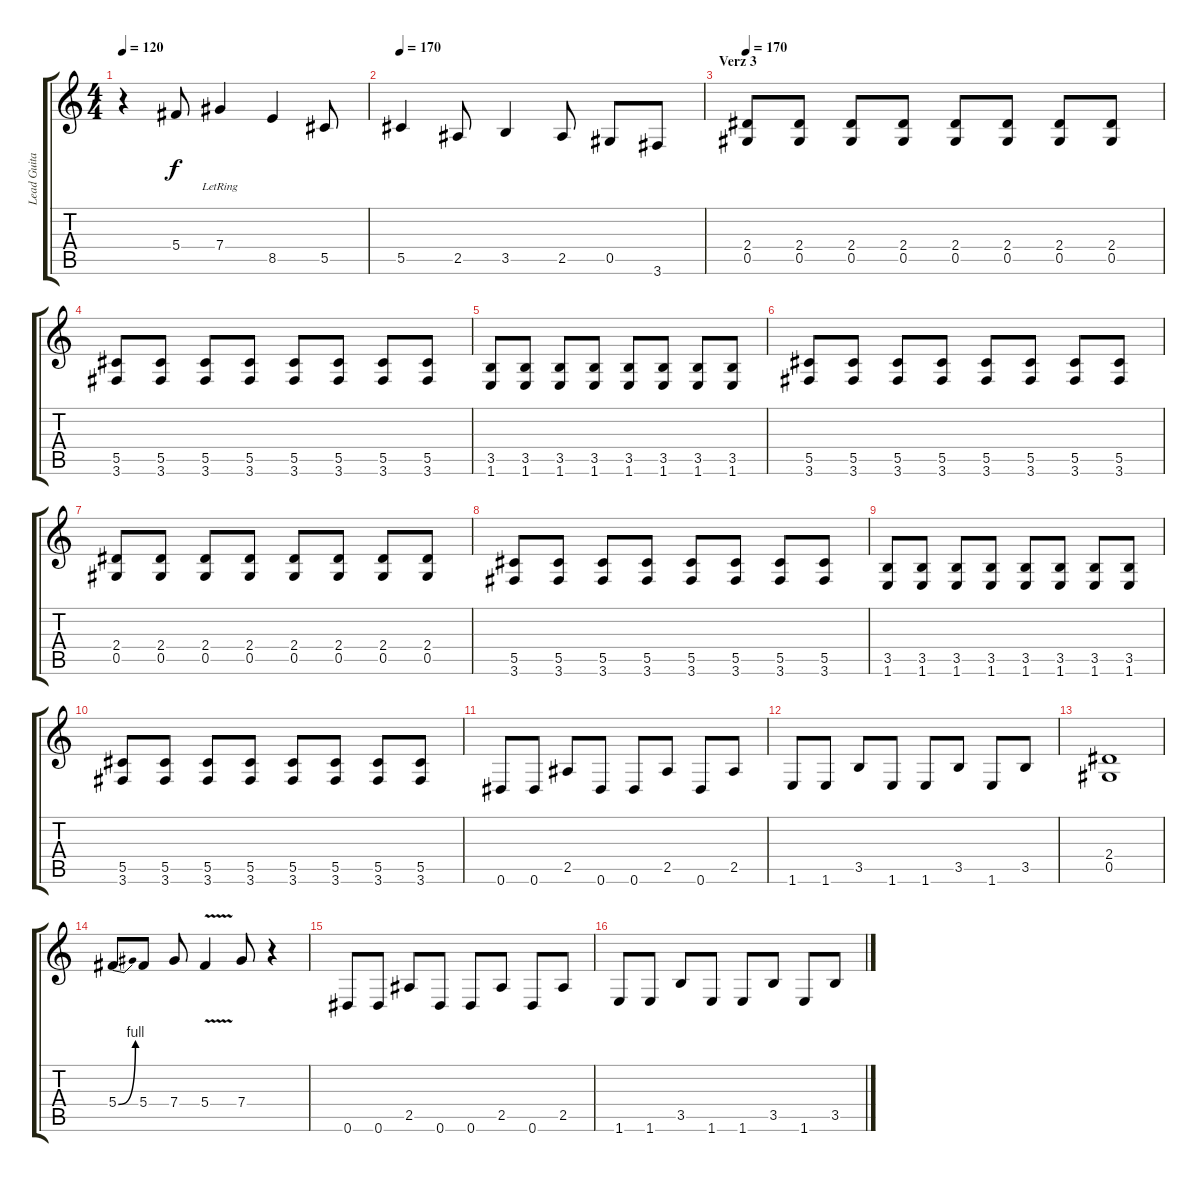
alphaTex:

\track ("Lead Guitar - Joni" "Lead Guita") {instrument overdrivenguitar}
\staff {score tabs}
\tuning (Eb4 Bb3 Gb3 Db3 Ab2 Eb2) {hide}
\ts (4 4)
\tempo 120
\clef g2
\ks c
r.4{dy mp} 5.4.8{dy f} 7.4{lr}.4 8.5.4 5.5.8 |
\tempo 170
5.5.4 2.5.8 3.5.4 2.5.8 0.5.8 3.6.8 |
\section ("" "Verz 3")
\tempo 170
(2.4 0.5).8 (2.4 0.5).8 (2.4 0.5).8 (2.4 0.5).8 (2.4 0.5).8 (2.4 0.5).8 (2.4 0.5).8 (2.4 0.5).8 |
(5.5 3.6).8 (5.5 3.6).8 (5.5 3.6).8 (5.5 3.6).8 (5.5 3.6).8 (5.5 3.6).8 (5.5 3.6).8 (5.5 3.6).8 |
(3.5 1.6).8 (3.5 1.6).8 (3.5 1.6).8 (3.5 1.6).8 (3.5 1.6).8 (3.5 1.6).8 (3.5 1.6).8 (3.5 1.6).8 |
(5.5 3.6).8 (5.5 3.6).8 (5.5 3.6).8 (5.5 3.6).8 (5.5 3.6).8 (5.5 3.6).8 (5.5 3.6).8 (5.5 3.6).8 |
(2.4 0.5).8 (2.4 0.5).8 (2.4 0.5).8 (2.4 0.5).8 (2.4 0.5).8 (2.4 0.5).8 (2.4 0.5).8 (2.4 0.5).8 |
(5.5 3.6).8 (5.5 3.6).8 (5.5 3.6).8 (5.5 3.6).8 (5.5 3.6).8 (5.5 3.6).8 (5.5 3.6).8 (5.5 3.6).8 |
(3.5 1.6).8 (3.5 1.6).8 (3.5 1.6).8 (3.5 1.6).8 (3.5 1.6).8 (3.5 1.6).8 (3.5 1.6).8 (3.5 1.6).8 |
(5.5 3.6).8 (5.5 3.6).8 (5.5 3.6).8 (5.5 3.6).8 (5.5 3.6).8 (5.5 3.6).8 (5.5 3.6).8 (5.5 3.6).8 |
0.6.8 0.6.8 2.5.8 0.6.8 0.6.8 2.5.8 0.6.8 2.5.8 |
1.6.8 1.6.8 3.5.8 1.6.8 1.6.8 3.5.8 1.6.8 3.5.8 |
(2.4 0.5).1 |
5.4{be (bend 0 0 60 4)}.8 5.4.8 7.4.8 5.4{v}.4 7.4.8 r.4 |
0.6.8 0.6.8 2.5.8 0.6.8 0.6.8 2.5.8 0.6.8 2.5.8 |
1.6.8 1.6.8 3.5.8 1.6.8 1.6.8 3.5.8 1.6.8 3.5.8
